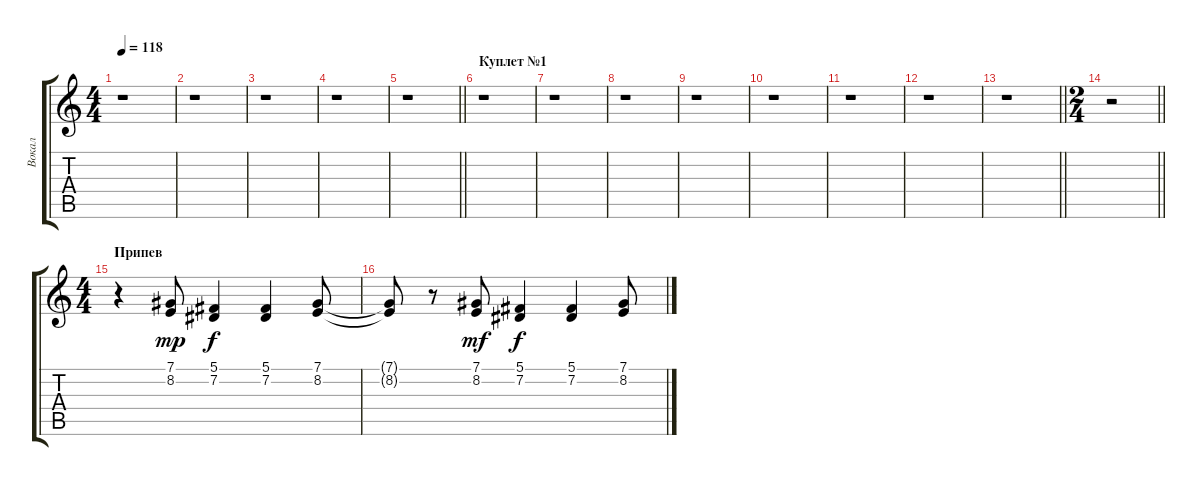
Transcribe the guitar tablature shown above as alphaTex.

\track ("Вокал" "Вокал") {instrument violin}
\staff {score tabs}
\tuning (Db4 Ab3 E3 B2 Gb2 B1) {hide}
\ts (4 4)
\tempo 118
\clef g2
\ks c
r.1{dy mp} |
r.1 |
r.1 |
r.1 |
\barLineRight lightlight
r.1 |
\section ("" "Куплет №1")
r.1 |
r.1 |
r.1 |
r.1 |
r.1 |
r.1 |
r.1 |
\barLineRight lightlight
r.1 |
\ts (2 4)
\barLineRight lightlight
r.2 |
\ts (4 4)
\section ("" "Припев")
r.4 (7.1 8.2).8 (5.1 7.2).4{dy f} (5.1 7.2).4 (7.1 8.2).8 |
(7.1{t} 8.2{t}).8 r.8 (7.1 8.2).8{dy mf} (5.1 7.2).4{dy f} (5.1 7.2).4 (7.1 8.2).8
